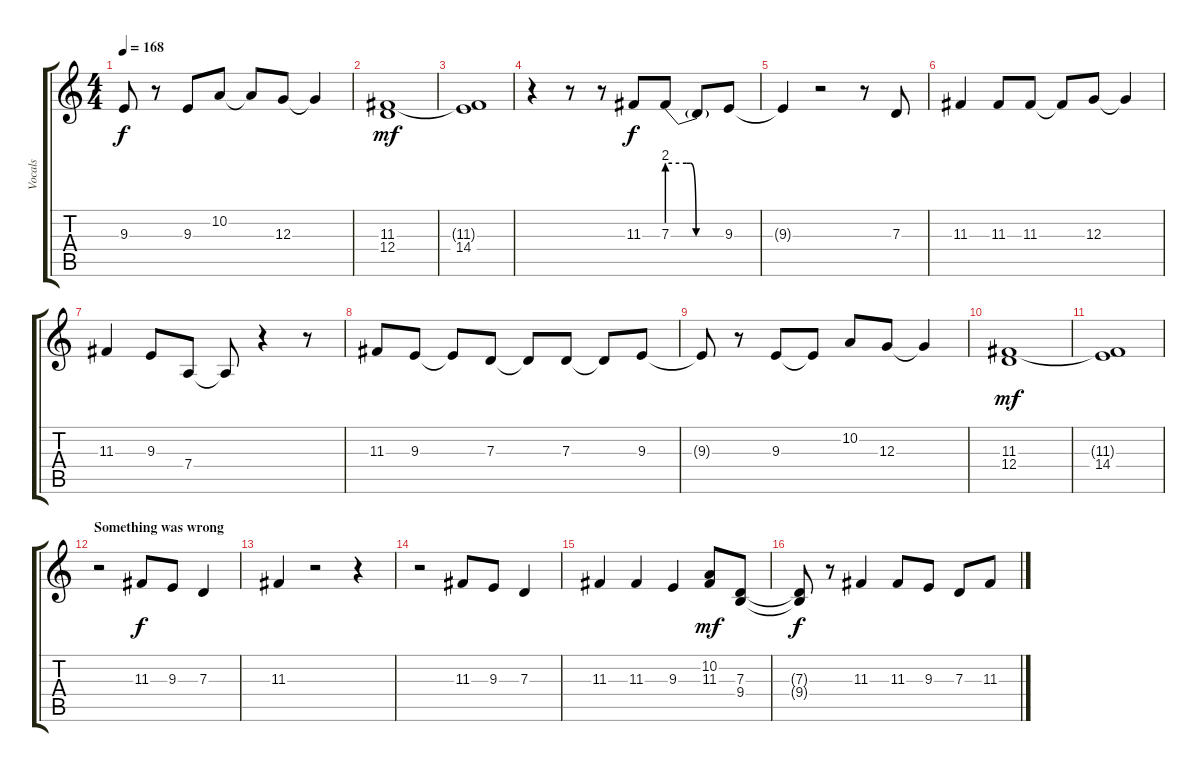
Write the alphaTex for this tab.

\track ("Vocals" "Vocals") {instrument lead2sawtooth}
\staff {score tabs}
\tuning (E4 B3 G3 D3 A2 E2) {hide}
\ts (4 4)
\tempo 168
\clef g2
\ks c
9.3{t}.8{dy f} r.8 9.3.8 10.2.8 10.2{t}.8 12.3.8 12.3{t}.4 |
(11.3 12.4).1{dy mf} |
(11.3{t} 14.4).1 |
\section ("" "")
r.4 r.8 r.8 11.3.8{dy f} 7.3{be (custom 0 8 20 8 24 8 30 0 40 0 60 0)}.8 7.3{t}.8 9.3.8 |
9.3{t}.4 r.2 r.8 7.3.8 |
11.3.4 11.3.8 11.3.8 11.3{t}.8 12.3.8 12.3{t}.4 |
11.3.4 9.3.8 7.4.8 7.4{t}.8 r.4 r.8 |
11.3.8 9.3.8 9.3{t}.8 7.3.8 7.3{t}.8 7.3.8 7.3{t}.8 9.3.8 |
9.3{t}.8 r.8 9.3.8 9.3{t}.8 10.2.8 12.3.8 12.3{t}.4 |
(11.3 12.4).1{dy mf} |
(11.3{t} 14.4).1 |
\section ("" "Something was wrong")
r.2 11.3.8{dy f} 9.3.8 7.3.4 |
11.3.4 r.2 r.4 |
r.2 11.3.8 9.3.8 7.3.4 |
11.3.4 11.3.4 9.3.4 (10.2 11.3).8{dy mf} (7.3 9.4).8 |
(7.3{t} 9.4{t}).8{dy f} r.8 11.3.4 11.3.8 9.3.8 7.3.8 11.3.8
